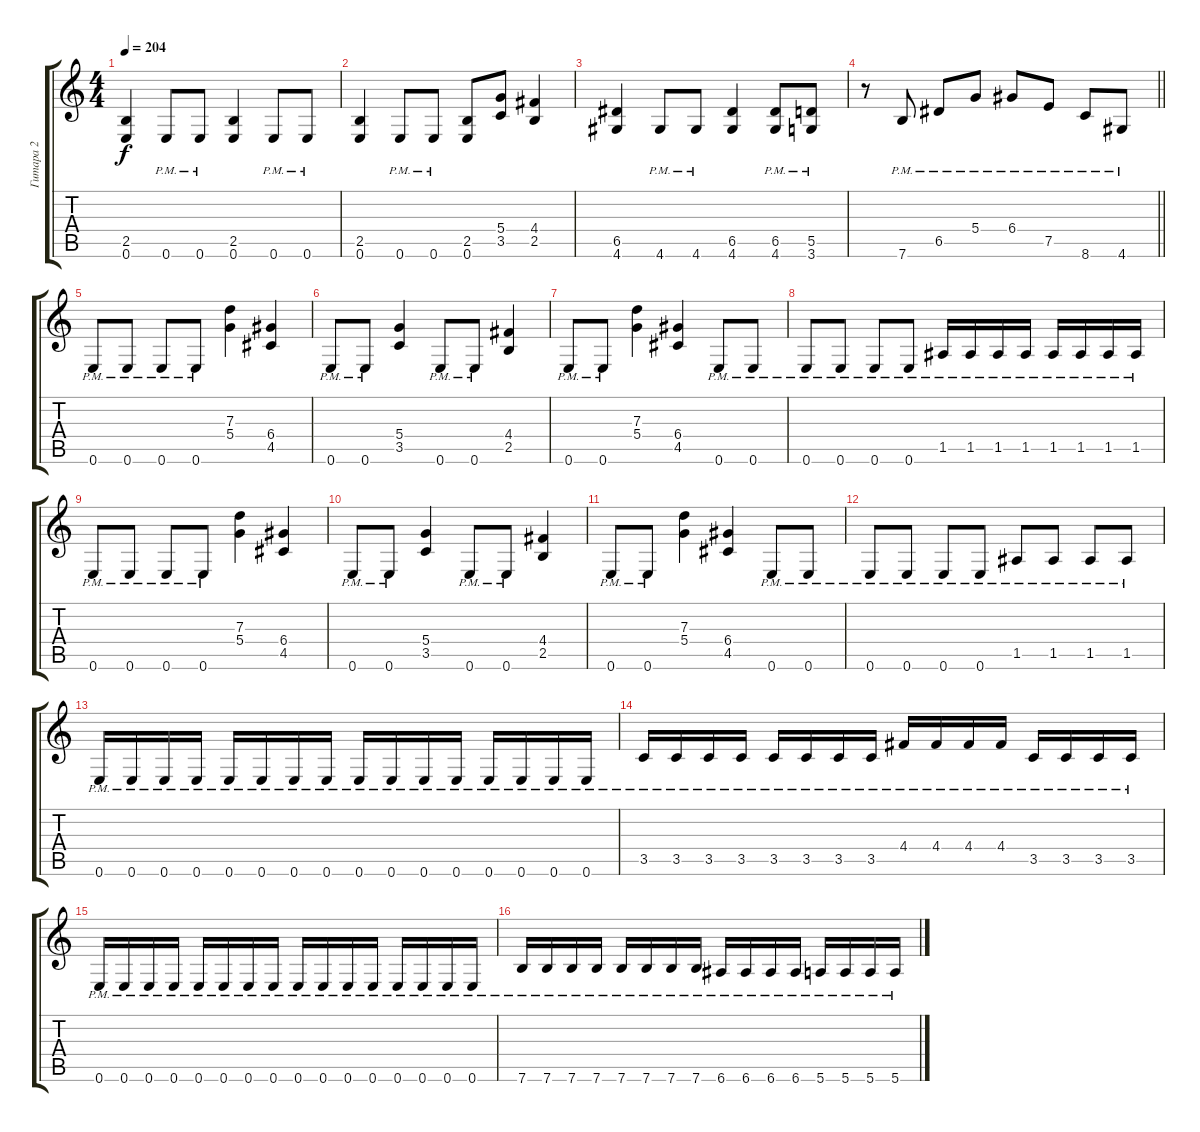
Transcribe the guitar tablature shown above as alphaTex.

\track ("Гитара 2" "Гитара 2") {instrument distortionguitar}
\staff {score tabs}
\tuning (E4 B3 G3 D3 A2 E2) {hide}
\ts (4 4)
\tempo 204
\clef g2
\ks c
(2.5 0.6).4{dy f} 0.6{pm}.8 0.6{pm}.8 (2.5 0.6).4 0.6{pm}.8 0.6{pm}.8 |
(2.5 0.6).4 0.6{pm}.8 0.6{pm}.8 (2.5 0.6).8 (5.4 3.5).8 (4.4 2.5).4 |
(6.5 4.6).4 4.6{pm}.8 4.6{pm}.8 (6.5 4.6).4 (6.5{pm} 4.6{pm}).8 (5.5{pm} 3.6{pm}).8 |
\barLineRight lightlight
r.8 7.6{pm}.8 6.5{pm}.8 5.4{pm}.8 6.4{pm}.8 7.5{pm}.8 8.6{pm}.8 4.6{pm}.8 |
0.6{pm}.8 0.6{pm}.8 0.6{pm}.8 0.6{pm}.8 (7.3 5.4).4 (6.4 4.5).4 |
0.6{pm}.8 0.6{pm}.8 (5.4 3.5).4 0.6{pm}.8 0.6{pm}.8 (4.4 2.5).4 |
0.6{pm}.8 0.6{pm}.8 (7.3 5.4).4 (6.4 4.5).4 0.6{pm}.8 0.6{pm}.8 |
0.6{pm}.8 0.6{pm}.8 0.6{pm}.8 0.6{pm}.8 1.5{pm}.16 1.5{pm}.16 1.5{pm}.16 1.5{pm}.16 1.5{pm}.16 1.5{pm}.16 1.5{pm}.16 1.5{pm}.16 |
0.6{pm}.8 0.6{pm}.8 0.6{pm}.8 0.6{pm}.8 (7.3 5.4).4 (6.4 4.5).4 |
0.6{pm}.8 0.6{pm}.8 (5.4 3.5).4 0.6{pm}.8 0.6{pm}.8 (4.4 2.5).4 |
0.6{pm}.8 0.6{pm}.8 (7.3 5.4).4 (6.4 4.5).4 0.6{pm}.8 0.6{pm}.8 |
0.6{pm}.8 0.6{pm}.8 0.6{pm}.8 0.6{pm}.8 1.5{pm}.8 1.5{pm}.8 1.5{pm}.8 1.5{pm}.8 |
0.6{pm}.16 0.6{pm}.16 0.6{pm}.16 0.6{pm}.16 0.6{pm}.16 0.6{pm}.16 0.6{pm}.16 0.6{pm}.16 0.6{pm}.16 0.6{pm}.16 0.6{pm}.16 0.6{pm}.16 0.6{pm}.16 0.6{pm}.16 0.6{pm}.16 0.6{pm}.16 |
3.5{pm}.16 3.5{pm}.16 3.5{pm}.16 3.5{pm}.16 3.5{pm}.16 3.5{pm}.16 3.5{pm}.16 3.5{pm}.16 4.4{pm}.16 4.4{pm}.16 4.4{pm}.16 4.4{pm}.16 3.5{pm}.16 3.5{pm}.16 3.5{pm}.16 3.5{pm}.16 |
0.6{pm}.16 0.6{pm}.16 0.6{pm}.16 0.6{pm}.16 0.6{pm}.16 0.6{pm}.16 0.6{pm}.16 0.6{pm}.16 0.6{pm}.16 0.6{pm}.16 0.6{pm}.16 0.6{pm}.16 0.6{pm}.16 0.6{pm}.16 0.6{pm}.16 0.6{pm}.16 |
7.6{pm}.16 7.6{pm}.16 7.6{pm}.16 7.6{pm}.16 7.6{pm}.16 7.6{pm}.16 7.6{pm}.16 7.6{pm}.16 6.6{pm}.16 6.6{pm}.16 6.6{pm}.16 6.6{pm}.16 5.6{pm}.16 5.6{pm}.16 5.6{pm}.16 5.6{pm}.16
